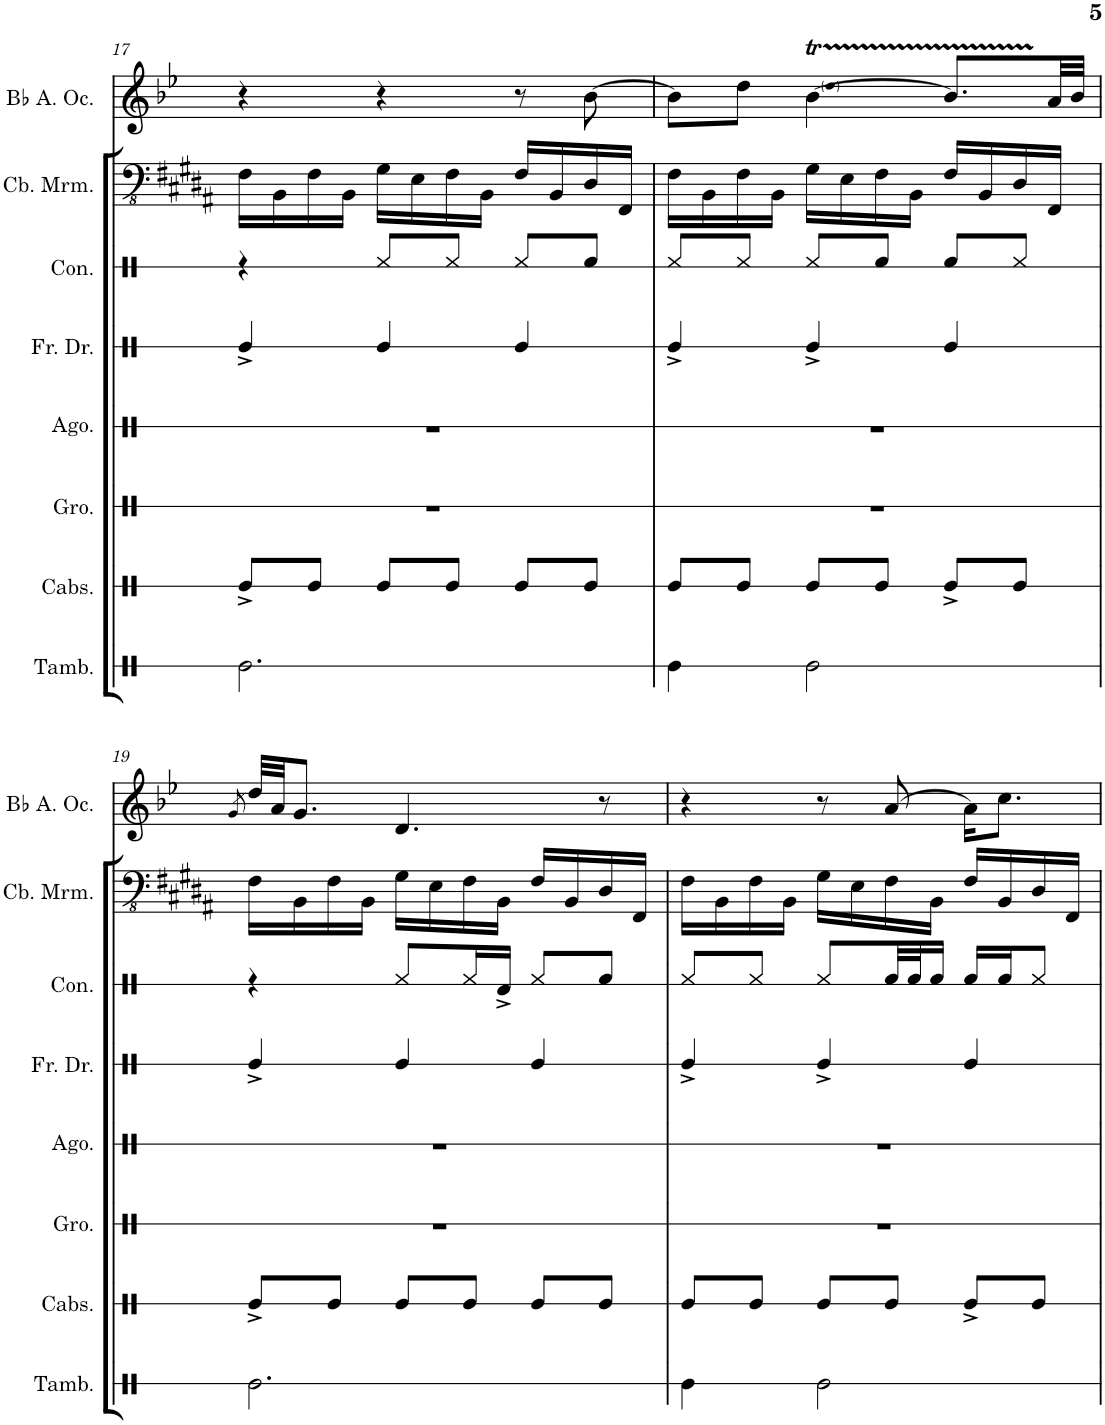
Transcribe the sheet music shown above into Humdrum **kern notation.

**kern	**kern	**kern	**kern	**kern	**kern	**kern	**kern
*part8	*part7	*part6	*part5	*part4	*part3	*part2	*part1
*staff8	*staff7	*staff6	*staff5	*staff4	*staff3	*staff2	*staff1
*I"Tambourine	*I"Cabasa	*I"Güiro	*I"Agogo	*I"Frame Drum	*I"Congas	*I"Contrabass Marimba	*I"Bb Alto Ocarina
*I'Tamb.	*I'Cabs.	*I'Gro.	*I'Ago.	*I'Fr. Dr.	*I'Con.	*I'Cb. Mrm.	*I'Bb A. Oc.
!!LO:PB:g=z
*clefX	*clefX	*clefX	*clefX	*clefX	*clefX	*clefFv4	*clefG2
*k[]	*k[]	*k[]	*k[]	*k[]	*k[]	*k[f#c#g#d#a#]	*k[b-e-]
*M3/4	*M3/4	*M3/4	*M3/4	*M3/4	*M3/4	*M3/4	*M3/4
=17	=17	=17	=17	=17	=17	=17	=17
2.Re\	8Re^/L	2.r	2.r	4Re^/	4r	16FF#\LL	4r
.	.	.	.	.	.	16BBB\	.
.	8Re/J	.	.	.	.	16FF#\	.
.	.	.	.	.	.	16BBB\JJ	.
.	8Re/L	.	.	4Re/	8Rf/L	16GG#\LL	4r
.	.	.	.	.	.	16EE\	.
.	8Re/J	.	.	.	8Rf/J	16FF#\	.
.	.	.	.	.	.	16BBB\JJ	.
.	8Re/L	.	.	4Re/	8Rf/L	16FF#/LL	8r
.	.	.	.	.	.	16BBB/	.
.	8Re/J	.	.	.	8Rf/J	16DD#/	[8b-\
.	.	.	.	.	.	16FFF#/JJ	.
=18	=18	=18	=18	=18	=18	=18	=18
4Re\	8Re/L	2.r	2.r	4Re^/	8Rf/L	16FF#\LL	8b-\L]
.	.	.	.	.	.	16BBB\	.
.	8Re/J	.	.	.	8Rf/J	16FF#\	8dd\J
.	.	.	.	.	.	16BBB\JJ	.
2Re\	8Re/L	.	.	4Re^/	8Rf/L	16GG#\LL	[4b-T\
.	.	.	.	.	.	16EE\	.
.	8Re/J	.	.	.	8Rf/J	16FF#\	.
.	.	.	.	.	.	16BBB\JJ	.
.	8Re^/L	.	.	4Re/	8Rf/L	16FF#/LL	8.b-TTT/L]
.	.	.	.	.	.	16BBB/	.
.	8Re/J	.	.	.	8Rf/J	16DD#/	.
.	.	.	.	.	.	16FFF#/JJ	32a/LL
.	.	.	.	.	.	.	32b-/JJJ
!!LO:LB:g=z
=19	=19	=19	=19	=19	=19	=19	=19
.	.	.	.	.	.	.	8qg/
2.Re\	8Re^/L	2.r	2.r	4Re^/	4r	16FF#\LL	32dd/LLL
.	.	.	.	.	.	.	32a/JJ
.	.	.	.	.	.	16BBB\	8.g/J
.	8Re/J	.	.	.	.	16FF#\	.
.	.	.	.	.	.	16BBB\JJ	.
.	8Re/L	.	.	4Re/	8Rf/L	16GG#\LL	4.d/
.	.	.	.	.	.	16EE\	.
.	8Re/J	.	.	.	16Rf/L	16FF#\	.
.	.	.	.	.	16Rd^/JJ	16BBB\JJ	.
.	8Re/L	.	.	4Re/	8Rf/L	16FF#/LL	.
.	.	.	.	.	.	16BBB/	.
.	8Re/J	.	.	.	8Rf/J	16DD#/	8r
.	.	.	.	.	.	16FFF#/JJ	.
=20	=20	=20	=20	=20	=20	=20	=20
4Re\	8Re/L	2.r	2.r	4Re^/	8Rf/L	16FF#\LL	4r
.	.	.	.	.	.	16BBB\	.
.	8Re/J	.	.	.	8Rf/J	16FF#\	.
.	.	.	.	.	.	16BBB\JJ	.
2Re\	8Re/L	.	.	4Re^/	8Rf/L	16GG#\LL	8r
.	.	.	.	.	.	16EE\	.
.	8Re/J	.	.	.	32Rf/LL	16FF#\	[8a/
.	.	.	.	.	32Rf/J	.	.
.	.	.	.	.	16Rf/JJ	16BBB\JJ	.
.	8Re^/L	.	.	4Re/	16Rf/LL	16FF#/LL	16a\KL]
.	.	.	.	.	16Rf/J	16BBB/	8.cc\J
.	8Re/J	.	.	.	8Rf/J	16DD#/	.
.	.	.	.	.	.	16FFF#/JJ	.
=	=	=	=	=	=	=	=
*-	*-	*-	*-	*-	*-	*-	*-
